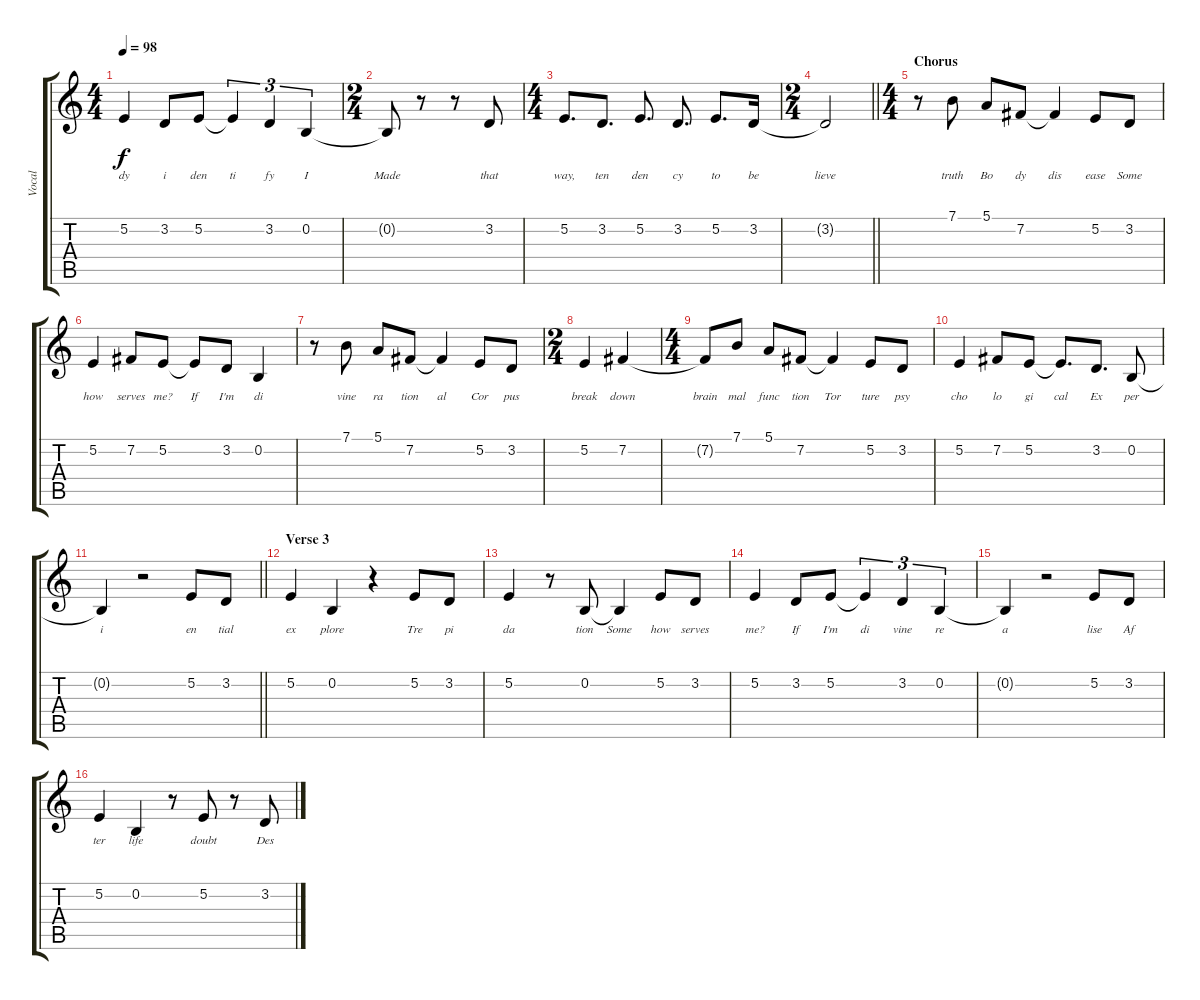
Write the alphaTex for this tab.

\track ("Vocal" "Vocal") {instrument acousticgrandpiano}
\staff {score tabs}
\tuning (E4 B3 G3 D3 A2 E2) {hide}
\ts (4 4)
\tempo 98
\clef g2
\ks c
5.2.4{lyrics (0 "dy") lyrics (1 "") lyrics (2 "") lyrics (3 "") lyrics (4 "") dy f} 3.2.8{lyrics (0 "i") lyrics (1 "") lyrics (2 "") lyrics (3 "") lyrics (4 "")} 5.2.8{lyrics (0 "den") lyrics (1 "") lyrics (2 "") lyrics (3 "") lyrics (4 "")} 5.2{t}.4{tu (3 2) lyrics (0 "ti") lyrics (1 "") lyrics (2 "") lyrics (3 "") lyrics (4 "")} 3.2.4{tu (3 2) lyrics (0 "fy") lyrics (1 "") lyrics (2 "") lyrics (3 "") lyrics (4 "")} 0.2.4{tu (3 2) lyrics (0 "I") lyrics (1 "") lyrics (2 "") lyrics (3 "") lyrics (4 "")} |
\ts (2 4)
0.2{t}.8{lyrics (0 "Made") lyrics (1 "") lyrics (2 "") lyrics (3 "") lyrics (4 "")} r.8 r.8 3.2.8{lyrics (0 "that") lyrics (1 "") lyrics (2 "") lyrics (3 "") lyrics (4 "")} |
\ts (4 4)
5.2.8{d lyrics (0 "way,") lyrics (1 "") lyrics (2 "") lyrics (3 "") lyrics (4 "")} 3.2.8{d lyrics (0 "ten") lyrics (1 "") lyrics (2 "") lyrics (3 "") lyrics (4 "")} 5.2.8{d lyrics (0 "den") lyrics (1 "") lyrics (2 "") lyrics (3 "") lyrics (4 "")} 3.2.8{d lyrics (0 "cy") lyrics (1 "") lyrics (2 "") lyrics (3 "") lyrics (4 "")} 5.2.8{d lyrics (0 "to") lyrics (1 "") lyrics (2 "") lyrics (3 "") lyrics (4 "")} 3.2.16{lyrics (0 "be") lyrics (1 "") lyrics (2 "") lyrics (3 "") lyrics (4 "")} |
\ts (2 4)
\barLineRight lightlight
3.2{t}.2{lyrics (0 "lieve") lyrics (1 "") lyrics (2 "") lyrics (3 "") lyrics (4 "")} |
\ts (4 4)
\section ("" "Chorus")
r.8 7.1.8{lyrics (0 "truth") lyrics (1 "") lyrics (2 "") lyrics (3 "") lyrics (4 "")} 5.1.8{lyrics (0 "Bo") lyrics (1 "") lyrics (2 "") lyrics (3 "") lyrics (4 "")} 7.2.8{lyrics (0 "dy") lyrics (1 "") lyrics (2 "") lyrics (3 "") lyrics (4 "")} 7.2{t}.4{lyrics (0 "dis") lyrics (1 "") lyrics (2 "") lyrics (3 "") lyrics (4 "")} 5.2.8{lyrics (0 "ease") lyrics (1 "") lyrics (2 "") lyrics (3 "") lyrics (4 "")} 3.2.8{lyrics (0 "Some") lyrics (1 "") lyrics (2 "") lyrics (3 "") lyrics (4 "")} |
5.2.4{lyrics (0 "how") lyrics (1 "") lyrics (2 "") lyrics (3 "") lyrics (4 "")} 7.2.8{lyrics (0 "serves") lyrics (1 "") lyrics (2 "") lyrics (3 "") lyrics (4 "")} 5.2.8{lyrics (0 "me?") lyrics (1 "") lyrics (2 "") lyrics (3 "") lyrics (4 "")} 5.2{t}.8{lyrics (0 "If") lyrics (1 "") lyrics (2 "") lyrics (3 "") lyrics (4 "")} 3.2.8{lyrics (0 "I'm") lyrics (1 "") lyrics (2 "") lyrics (3 "") lyrics (4 "")} 0.2.4{lyrics (0 "di") lyrics (1 "") lyrics (2 "") lyrics (3 "") lyrics (4 "")} |
r.8 7.1.8{lyrics (0 "vine") lyrics (1 "") lyrics (2 "") lyrics (3 "") lyrics (4 "")} 5.1.8{lyrics (0 "ra") lyrics (1 "") lyrics (2 "") lyrics (3 "") lyrics (4 "")} 7.2.8{lyrics (0 "tion") lyrics (1 "") lyrics (2 "") lyrics (3 "") lyrics (4 "")} 7.2{t}.4{lyrics (0 "al") lyrics (1 "") lyrics (2 "") lyrics (3 "") lyrics (4 "")} 5.2.8{lyrics (0 "Cor") lyrics (1 "") lyrics (2 "") lyrics (3 "") lyrics (4 "")} 3.2.8{lyrics (0 "pus") lyrics (1 "") lyrics (2 "") lyrics (3 "") lyrics (4 "")} |
\ts (2 4)
5.2.4{lyrics (0 "break") lyrics (1 "") lyrics (2 "") lyrics (3 "") lyrics (4 "")} 7.2.4{lyrics (0 "down") lyrics (1 "") lyrics (2 "") lyrics (3 "") lyrics (4 "")} |
\ts (4 4)
7.2{t}.8{lyrics (0 "brain") lyrics (1 "") lyrics (2 "") lyrics (3 "") lyrics (4 "")} 7.1.8{lyrics (0 "mal") lyrics (1 "") lyrics (2 "") lyrics (3 "") lyrics (4 "")} 5.1.8{lyrics (0 "func") lyrics (1 "") lyrics (2 "") lyrics (3 "") lyrics (4 "")} 7.2.8{lyrics (0 "tion") lyrics (1 "") lyrics (2 "") lyrics (3 "") lyrics (4 "")} 7.2{t}.4{lyrics (0 "Tor") lyrics (1 "") lyrics (2 "") lyrics (3 "") lyrics (4 "")} 5.2.8{lyrics (0 "ture") lyrics (1 "") lyrics (2 "") lyrics (3 "") lyrics (4 "")} 3.2.8{lyrics (0 "psy") lyrics (1 "") lyrics (2 "") lyrics (3 "") lyrics (4 "")} |
5.2.4{lyrics (0 "cho") lyrics (1 "") lyrics (2 "") lyrics (3 "") lyrics (4 "")} 7.2.8{lyrics (0 "lo") lyrics (1 "") lyrics (2 "") lyrics (3 "") lyrics (4 "")} 5.2.8{lyrics (0 "gi") lyrics (1 "") lyrics (2 "") lyrics (3 "") lyrics (4 "")} 5.2{t}.8{d lyrics (0 "cal") lyrics (1 "") lyrics (2 "") lyrics (3 "") lyrics (4 "")} 3.2.8{d lyrics (0 "Ex") lyrics (1 "") lyrics (2 "") lyrics (3 "") lyrics (4 "")} 0.2.8{lyrics (0 "per") lyrics (1 "") lyrics (2 "") lyrics (3 "") lyrics (4 "")} |
\barLineRight lightlight
0.2{t}.4{lyrics (0 "i") lyrics (1 "") lyrics (2 "") lyrics (3 "") lyrics (4 "")} r.2 5.2.8{lyrics (0 "en") lyrics (1 "") lyrics (2 "") lyrics (3 "") lyrics (4 "")} 3.2.8{lyrics (0 "tial") lyrics (1 "") lyrics (2 "") lyrics (3 "") lyrics (4 "")} |
\section ("" "Verse 3")
5.2.4{lyrics (0 "ex") lyrics (1 "") lyrics (2 "") lyrics (3 "") lyrics (4 "")} 0.2.4{lyrics (0 "plore") lyrics (1 "") lyrics (2 "") lyrics (3 "") lyrics (4 "")} r.4 5.2.8{lyrics (0 "Tre") lyrics (1 "") lyrics (2 "") lyrics (3 "") lyrics (4 "")} 3.2.8{lyrics (0 "pi") lyrics (1 "") lyrics (2 "") lyrics (3 "") lyrics (4 "")} |
5.2.4{lyrics (0 "da") lyrics (1 "") lyrics (2 "") lyrics (3 "") lyrics (4 "")} r.8 0.2.8{lyrics (0 "tion") lyrics (1 "") lyrics (2 "") lyrics (3 "") lyrics (4 "")} 0.2{t}.4{lyrics (0 "Some") lyrics (1 "") lyrics (2 "") lyrics (3 "") lyrics (4 "")} 5.2.8{lyrics (0 "how") lyrics (1 "") lyrics (2 "") lyrics (3 "") lyrics (4 "")} 3.2.8{lyrics (0 "serves") lyrics (1 "") lyrics (2 "") lyrics (3 "") lyrics (4 "")} |
5.2.4{lyrics (0 "me?") lyrics (1 "") lyrics (2 "") lyrics (3 "") lyrics (4 "")} 3.2.8{lyrics (0 "If") lyrics (1 "") lyrics (2 "") lyrics (3 "") lyrics (4 "")} 5.2.8{lyrics (0 "I'm") lyrics (1 "") lyrics (2 "") lyrics (3 "") lyrics (4 "")} 5.2{t}.4{tu (3 2) lyrics (0 "di") lyrics (1 "") lyrics (2 "") lyrics (3 "") lyrics (4 "")} 3.2.4{tu (3 2) lyrics (0 "vine") lyrics (1 "") lyrics (2 "") lyrics (3 "") lyrics (4 "")} 0.2.4{tu (3 2) lyrics (0 "re") lyrics (1 "") lyrics (2 "") lyrics (3 "") lyrics (4 "")} |
0.2{t}.4{lyrics (0 "a") lyrics (1 "") lyrics (2 "") lyrics (3 "") lyrics (4 "")} r.2 5.2.8{lyrics (0 "lise") lyrics (1 "") lyrics (2 "") lyrics (3 "") lyrics (4 "")} 3.2.8{lyrics (0 "Af") lyrics (1 "") lyrics (2 "") lyrics (3 "") lyrics (4 "")} |
5.2.4{lyrics (0 "ter") lyrics (1 "") lyrics (2 "") lyrics (3 "") lyrics (4 "")} 0.2.4{lyrics (0 "life") lyrics (1 "") lyrics (2 "") lyrics (3 "") lyrics (4 "")} r.8 5.2.8{lyrics (0 "doubt") lyrics (1 "") lyrics (2 "") lyrics (3 "") lyrics (4 "")} r.8 3.2.8{lyrics (0 "Des") lyrics (1 "") lyrics (2 "") lyrics (3 "") lyrics (4 "")}
